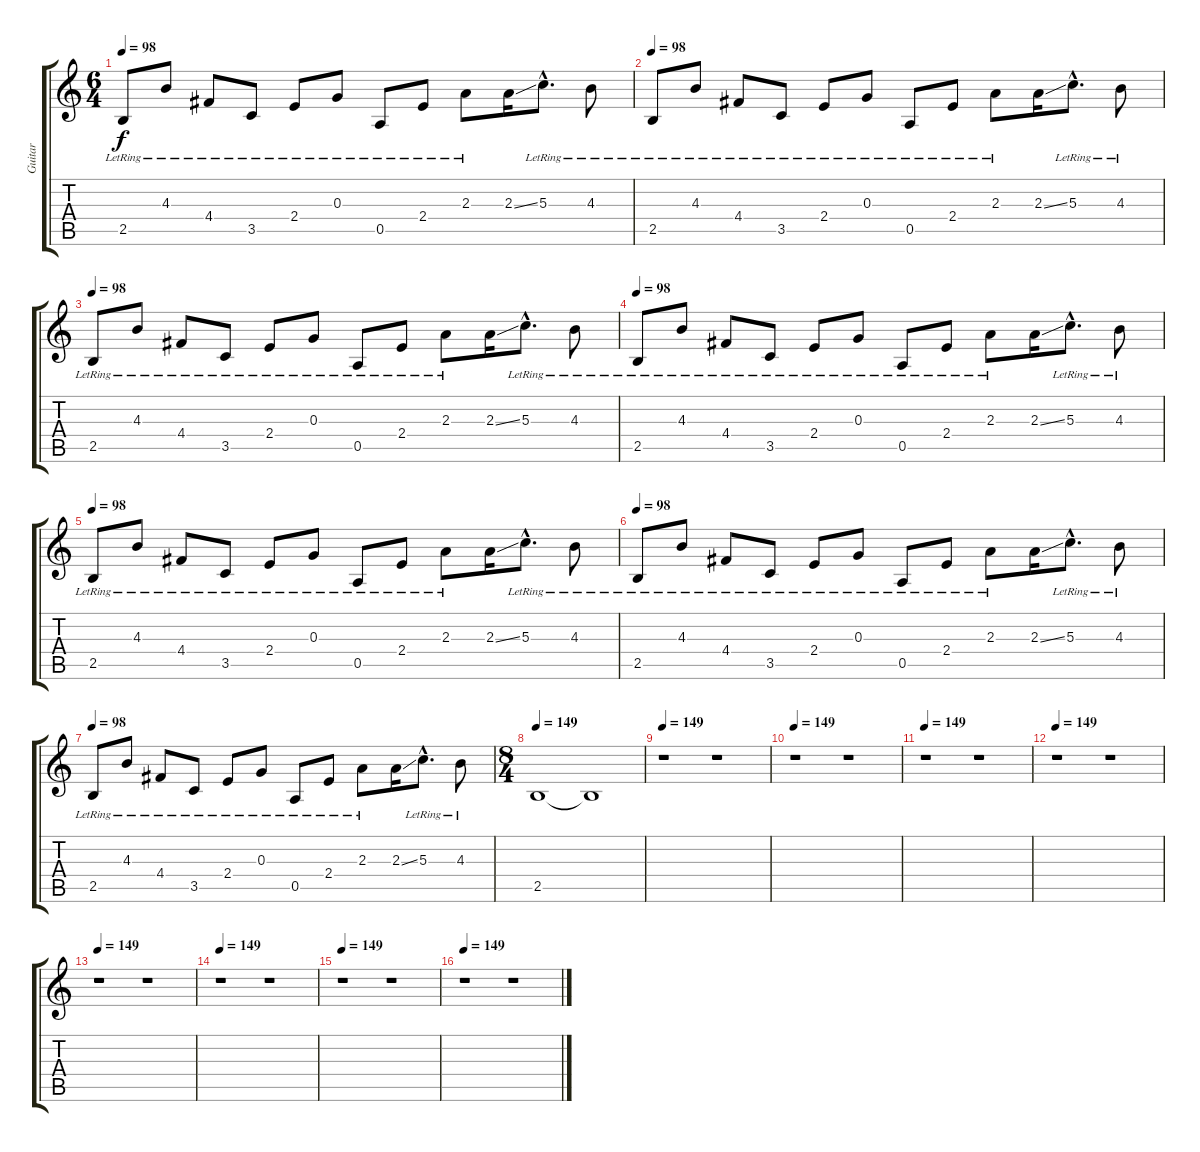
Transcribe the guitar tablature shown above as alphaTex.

\track ("Guitar" "Guitar") {instrument acousticguitarsteel}
\staff {score tabs}
\tuning (E4 B3 G3 D3 A2 E2) {hide}
\ts (6 4)
\tempo 98
\clef g2
\ks c
2.5{lr}.8{dy f} 4.3{lr}.8 4.4{lr}.8 3.5{lr}.8 2.4{lr}.8 0.3{lr}.8 0.5{lr}.8 2.4{lr}.8 2.3{lr}.8 2.3{ss}.16 5.3{hac lr}.8{d} 4.3{lr}.8 |
\tempo 98
2.5{lr}.8 4.3{lr}.8 4.4{lr}.8 3.5{lr}.8 2.4{lr}.8 0.3{lr}.8 0.5{lr}.8 2.4{lr}.8 2.3{lr}.8 2.3{ss}.16 5.3{hac lr}.8{d} 4.3{lr}.8 |
\tempo 98
2.5{lr}.8 4.3{lr}.8 4.4{lr}.8 3.5{lr}.8 2.4{lr}.8 0.3{lr}.8 0.5{lr}.8 2.4{lr}.8 2.3{lr}.8 2.3{ss}.16 5.3{hac lr}.8{d} 4.3{lr}.8 |
\tempo 98
2.5{lr}.8 4.3{lr}.8 4.4{lr}.8 3.5{lr}.8 2.4{lr}.8 0.3{lr}.8 0.5{lr}.8 2.4{lr}.8 2.3{lr}.8 2.3{ss}.16 5.3{hac lr}.8{d} 4.3{lr}.8 |
\tempo 98
2.5{lr}.8 4.3{lr}.8 4.4{lr}.8 3.5{lr}.8 2.4{lr}.8 0.3{lr}.8 0.5{lr}.8 2.4{lr}.8 2.3{lr}.8 2.3{ss}.16 5.3{hac lr}.8{d} 4.3{lr}.8 |
\tempo 98
2.5{lr}.8 4.3{lr}.8 4.4{lr}.8 3.5{lr}.8 2.4{lr}.8 0.3{lr}.8 0.5{lr}.8 2.4{lr}.8 2.3{lr}.8 2.3{ss}.16 5.3{hac lr}.8{d} 4.3{lr}.8 |
\tempo 98
2.5{lr}.8 4.3{lr}.8 4.4{lr}.8 3.5{lr}.8 2.4{lr}.8 0.3{lr}.8 0.5{lr}.8 2.4{lr}.8 2.3{lr}.8 2.3{ss}.16 5.3{hac lr}.8{d} 4.3{lr}.8 |
\ts (8 4)
\tempo 149
2.5.1 2.5{t}.1 |
\tempo 149
r.1 r.1 |
\tempo 149
r.1 r.1 |
\tempo 149
r.1 r.1 |
\tempo 149
r.1 r.1 |
\tempo 149
r.1 r.1 |
\tempo 149
r.1 r.1 |
\tempo 149
r.1 r.1 |
\tempo 149
r.1 r.1
